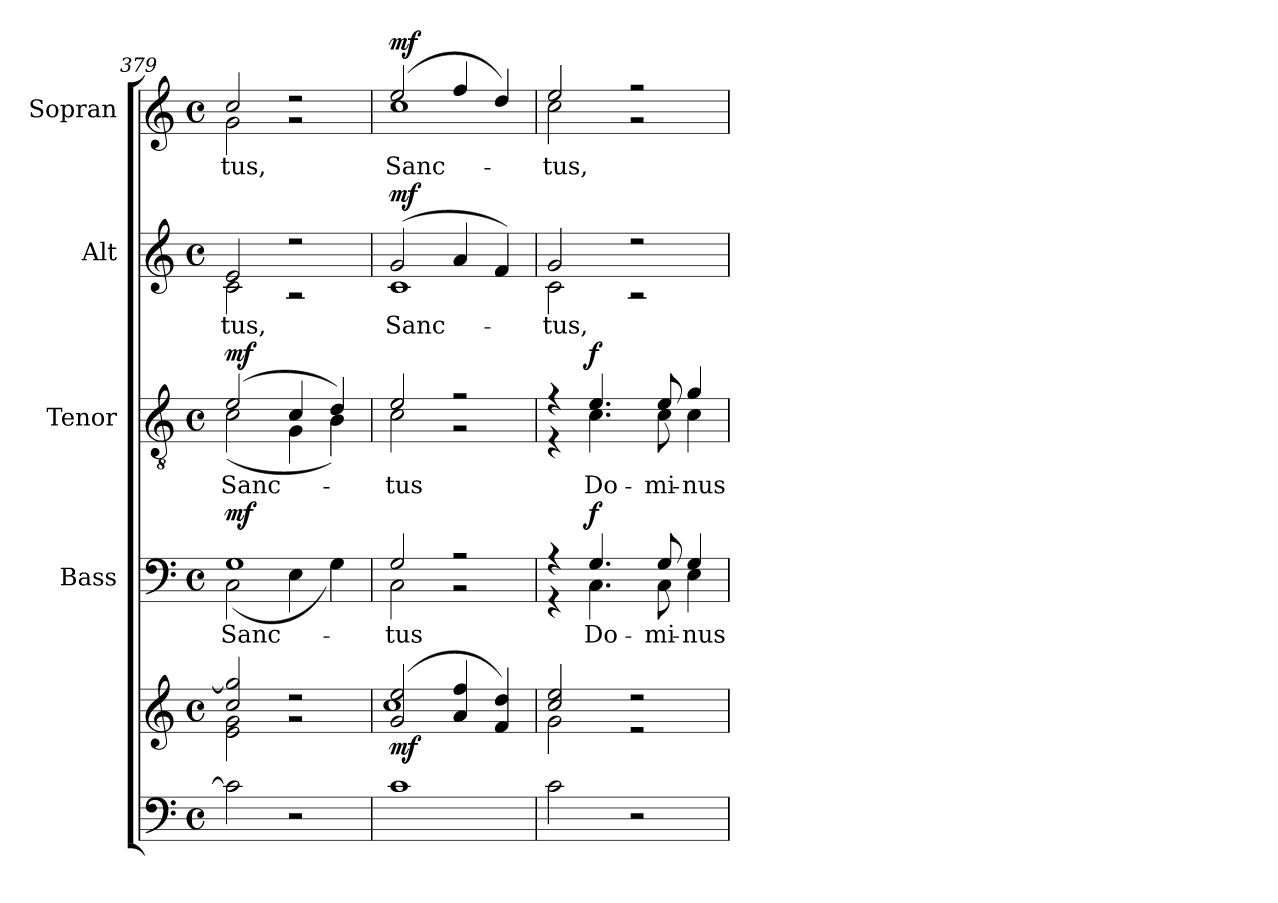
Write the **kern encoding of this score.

**kern	**kern	**dynam	**kern	**text	**dynam	**kern	**text	**dynam	**kern	**text	**dynam	**kern	**text	**dynam
*part5	*part5	*part5	*part4	*part4	*part4	*part3	*part3	*part3	*part2	*part2	*part2	*part1	*part1	*part1
*staff6	*staff5	*staff5/6	*staff4	*staff4	*staff4	*staff3	*staff3	*staff3	*staff2	*staff2	*staff2	*staff1	*staff1	*staff1
*	*	*	*I"Bass	*	*	*I"Tenor	*	*	*I"Alt	*	*	*I"Sopran	*	*
*	*	*	*I'B.	*	*	*I'T.	*	*	*I'A.	*	*	*I'S.	*	*
*clefF4	*clefG2	*	*clefF4	*	*	*clefGv2	*	*	*clefG2	*	*	*clefG2	*	*
*k[]	*k[]	*	*k[]	*	*	*k[]	*	*	*k[]	*	*	*k[]	*	*
*C:	*C:	*	*C:	*	*	*C:	*	*	*C:	*	*	*C:	*	*
*M4/4	*M4/4	*	*M4/4	*	*	*M4/4	*	*	*M4/4	*	*	*M4/4	*	*
*met(c)	*met(c)	*	*met(c)	*	*	*met(c)	*	*	*met(c)	*	*	*met(c)	*	*
=379	=379	=379	=379	=379	=379	=379	=379	=379	=379	=379	=379	=379	=379	=379
*	*^	*	*	*	*	*	*	*	*	*	*	*	*	*
!	!	!	!	!	!LO:LY:b	!LO:DY:a	!	!LO:LY:b	!LO:DY:a	!	!LO:LY:b	!	!	!LO:LY:b	!
*	*	*	*	*^	*	*	*^	*	*	*^	*	*	*^	*	*
2c\]	2cc/ 2gg/]	2e\ 2g\	.	1G	(<2C\	Sanc-	mf	(2e/	(<2c\	Sanc-	mf	2e/	2c\	-tus,	.	2cc/	2g\	-tus,	.
2r	2r	2r	.	.	4E\	.	.	4c/	4G\	.	.	2r	2r	.	.	2r	2r	.	.
.	.	.	.	.	4G\)	.	.	4d/)	4B\)	.	.	.	.	.	.	.	.	.	.
=380	=380	=380	=380	=380	=380	=380	=380	=380	=380	=380	=380	=380	=380	=380	=380	=380	=380	=380	=380
!	!	!	!LO:DY:b	!	!	!LO:LY:b	!	!	!	!LO:LY:b	!	!	!	!LO:LY:b	!LO:DY:a	!	!	!LO:LY:b	!LO:DY:a
1c	(2g/ 2ee/	1cc	mf	2G/	2C\	-tus	.	2e/	2c\	-tus	.	(2g/	1c	Sanc-	mf	(2ee/	1cc	Sanc-	mf
.	4a/ 4ff/	.	.	2r	2r	.	.	2r	2r	.	.	4a/	.	.	.	4ff/	.	.	.
.	4f/ 4dd/)	.	.	.	.	.	.	.	.	.	.	4f/)	.	.	.	4dd/)	.	.	.
=381	=381	=381	=381	=381	=381	=381	=381	=381	=381	=381	=381	=381	=381	=381	=381	=381	=381	=381	=381
!	!	!	!	!	!	!	!	!	!	!	!	!	!	!LO:LY:b	!	!	!	!LO:LY:b	!
2c\	2cc/ 2ee/	2g\	.	4r	4r	.	.	4r	4r	.	.	2g/	2c\	-tus,	.	2ee/	2cc\	-tus,	.
!	!	!	!	!	!	!LO:LY:b	!LO:DY:a	!	!	!LO:LY:b	!LO:DY:a	!	!	!	!	!	!	!	!
.	.	.	.	4.G/	4.C\	Do-	f	4.e/	4.c\	Do-	f	.	.	.	.	.	.	.	.
2r	2r	2r	.	.	.	.	.	.	.	.	.	2r	2r	.	.	2r	2r	.	.
!	!	!	!	!	!	!LO:LY:b	!	!	!	!LO:LY:b	!	!	!	!	!	!	!	!	!
.	.	.	.	8G/	8C\	-mi-	.	8e/	8c\	-mi-	.	.	.	.	.	.	.	.	.
!	!	!	!	!	!	!LO:LY:b	!	!	!	!LO:LY:b	!	!	!	!	!	!	!	!	!
.	.	.	.	4G/	4E\	-nus	.	4g/	4c\	-nus	.	.	.	.	.	.	.	.	.
*	*v	*v	*	*	*	*	*	*v	*v	*	*	*v	*v	*	*	*v	*v	*	*
*	*	*	*v	*v	*	*	*	*	*	*	*	*	*	*	*
=	=	=	=	=	=	=	=	=	=	=	=	=	=	=
*-	*-	*-	*-	*-	*-	*-	*-	*-	*-	*-	*-	*-	*-	*-
